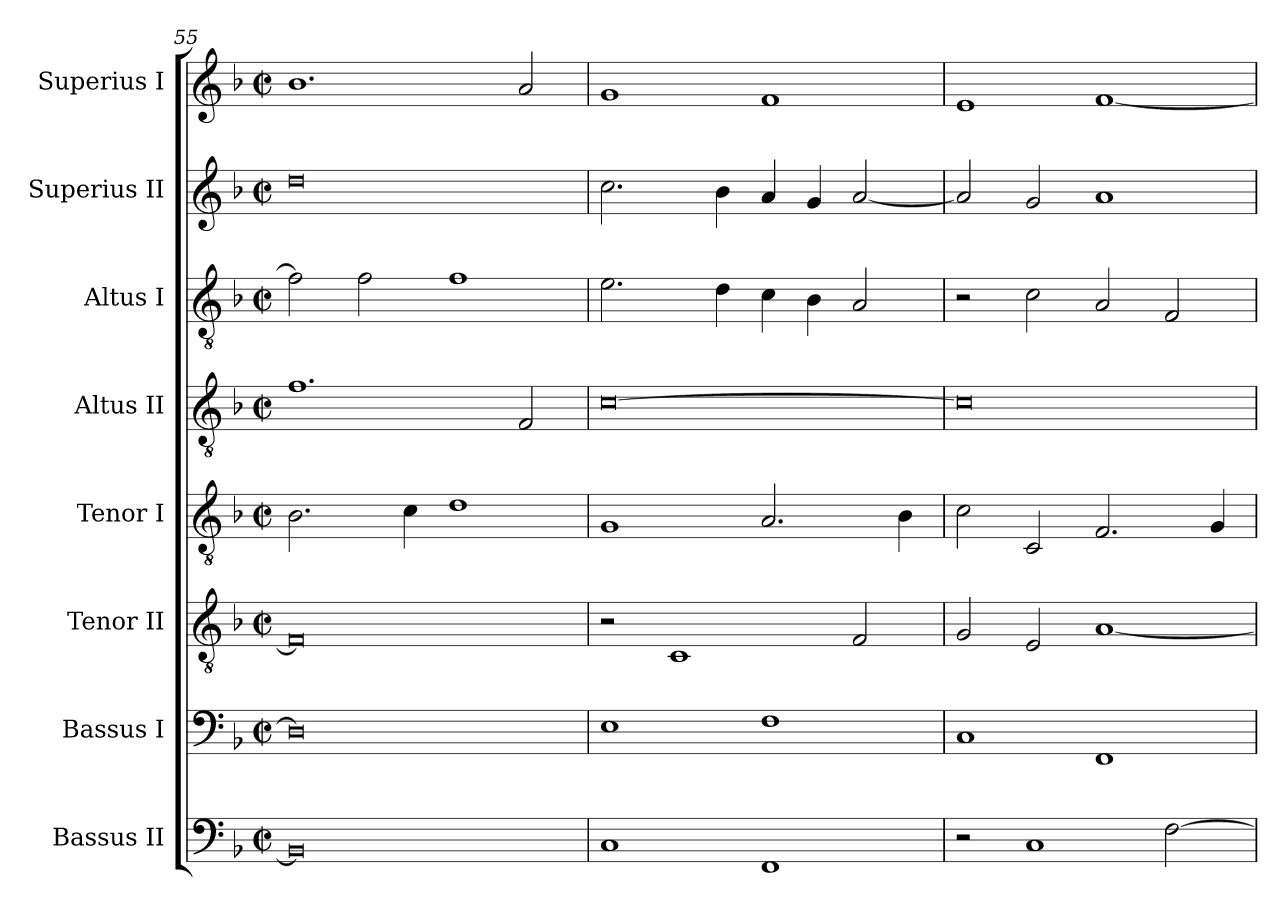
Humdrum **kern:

**kern	**kern	**kern	**kern	**kern	**kern	**kern	**kern
*part8	*part7	*part6	*part5	*part4	*part3	*part2	*part1
*staff8	*staff7	*staff6	*staff5	*staff4	*staff3	*staff2	*staff1
*I"Bassus II	*I"Bassus I	*I"Tenor II	*I"Tenor I	*I"Altus II	*I"Altus I	*I"Superius II	*I"Superius I
*I'B.	*I'B.	*I'T.	*I'T.	*	*	*I'S.	*I'S.
*clefF4	*clefF4	*clefGv2	*clefGv2	*clefGv2	*clefGv2	*clefG2	*clefG2
*	*	*ITrd7c12	*ITrd7c12	*ITrd7c12	*ITrd7c12	*	*
*k[b-]	*k[b-]	*k[b-]	*k[b-]	*k[b-]	*k[b-]	*k[b-]	*k[b-]
*F:	*F:	*F:	*F:	*F:	*F:	*F:	*F:
*M2/2	*M2/2	*M2/2	*M2/2	*M2/2	*M2/2	*M2/2	*M2/2
*met(c|)	*met(c|)	*met(c|)	*met(c|)	*met(c|)	*met(c|)	*met(c|)	*met(c|)
=55	=55	=55	=55	=55	=55	=55	=55
0BB-i]	0Di]	0FFi]	2.BB-i\	1.Fi	2Fi\]	0ddi	1.b-i
.	.	.	.	.	2Fi\	.	.
.	.	.	4Ci\	.	.	.	.
.	.	.	1Di	.	1Fi	.	.
.	.	.	.	2FFi/	.	.	2ai/
=56	=56	=56	=56	=56	=56	=56	=56
1Ci	1Ei	2r	1GGi	[>0Ci	2.Ei\	2.cci\	1gi
.	.	1CCi	.	.	.	.	.
.	.	.	.	.	4Di\	4b-i\	.
1FFi	1Fi	.	2.AAi/	.	4Ci\	4ai/	1fi
.	.	.	.	.	4BB-i\	4gi/	.
.	.	2FFi/	.	.	2AAi/	[<2ai/	.
.	.	.	4BB-i\	.	.	.	.
=57	=57	=57	=57	=57	=57	=57	=57
2r	1Ci	2GGi/	2Ci\	0Ci]	2r	2ai/]	1ei
1Ci	.	2EEi/	2CCi/	.	2Ci\	2gi/	.
.	1FFi	[<1AAi	2.FFi/	.	2AAi/	1ai	[<1fi
[>2Fi\	.	.	.	.	2FFi/	.	.
.	.	.	4GGi/	.	.	.	.
=	=	=	=	=	=	=	=
*-	*-	*-	*-	*-	*-	*-	*-
